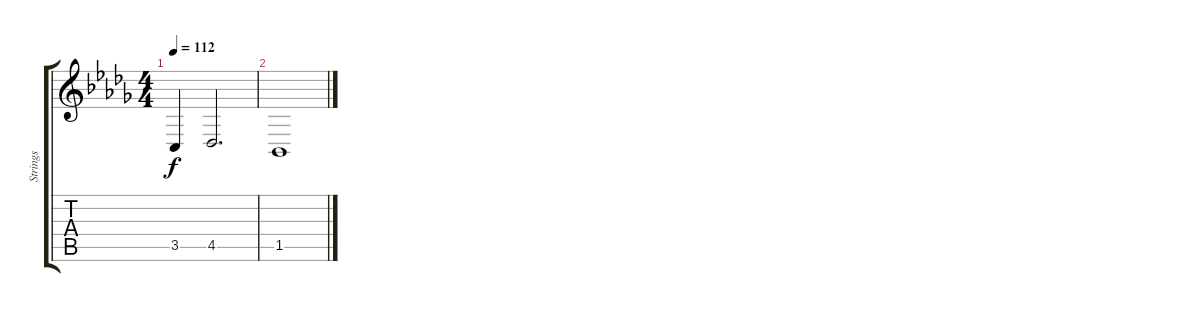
\track ("Strings" "Strings") {instrument synthstrings2}
\staff {score tabs}
\tuning (E4 B3 G3 D3 A2 E2) {hide}
\ts (4 4)
\tempo 112
\clef g2
\ks bbminor
3.5.4{dy f} 4.5.2{d} |
1.5.1
